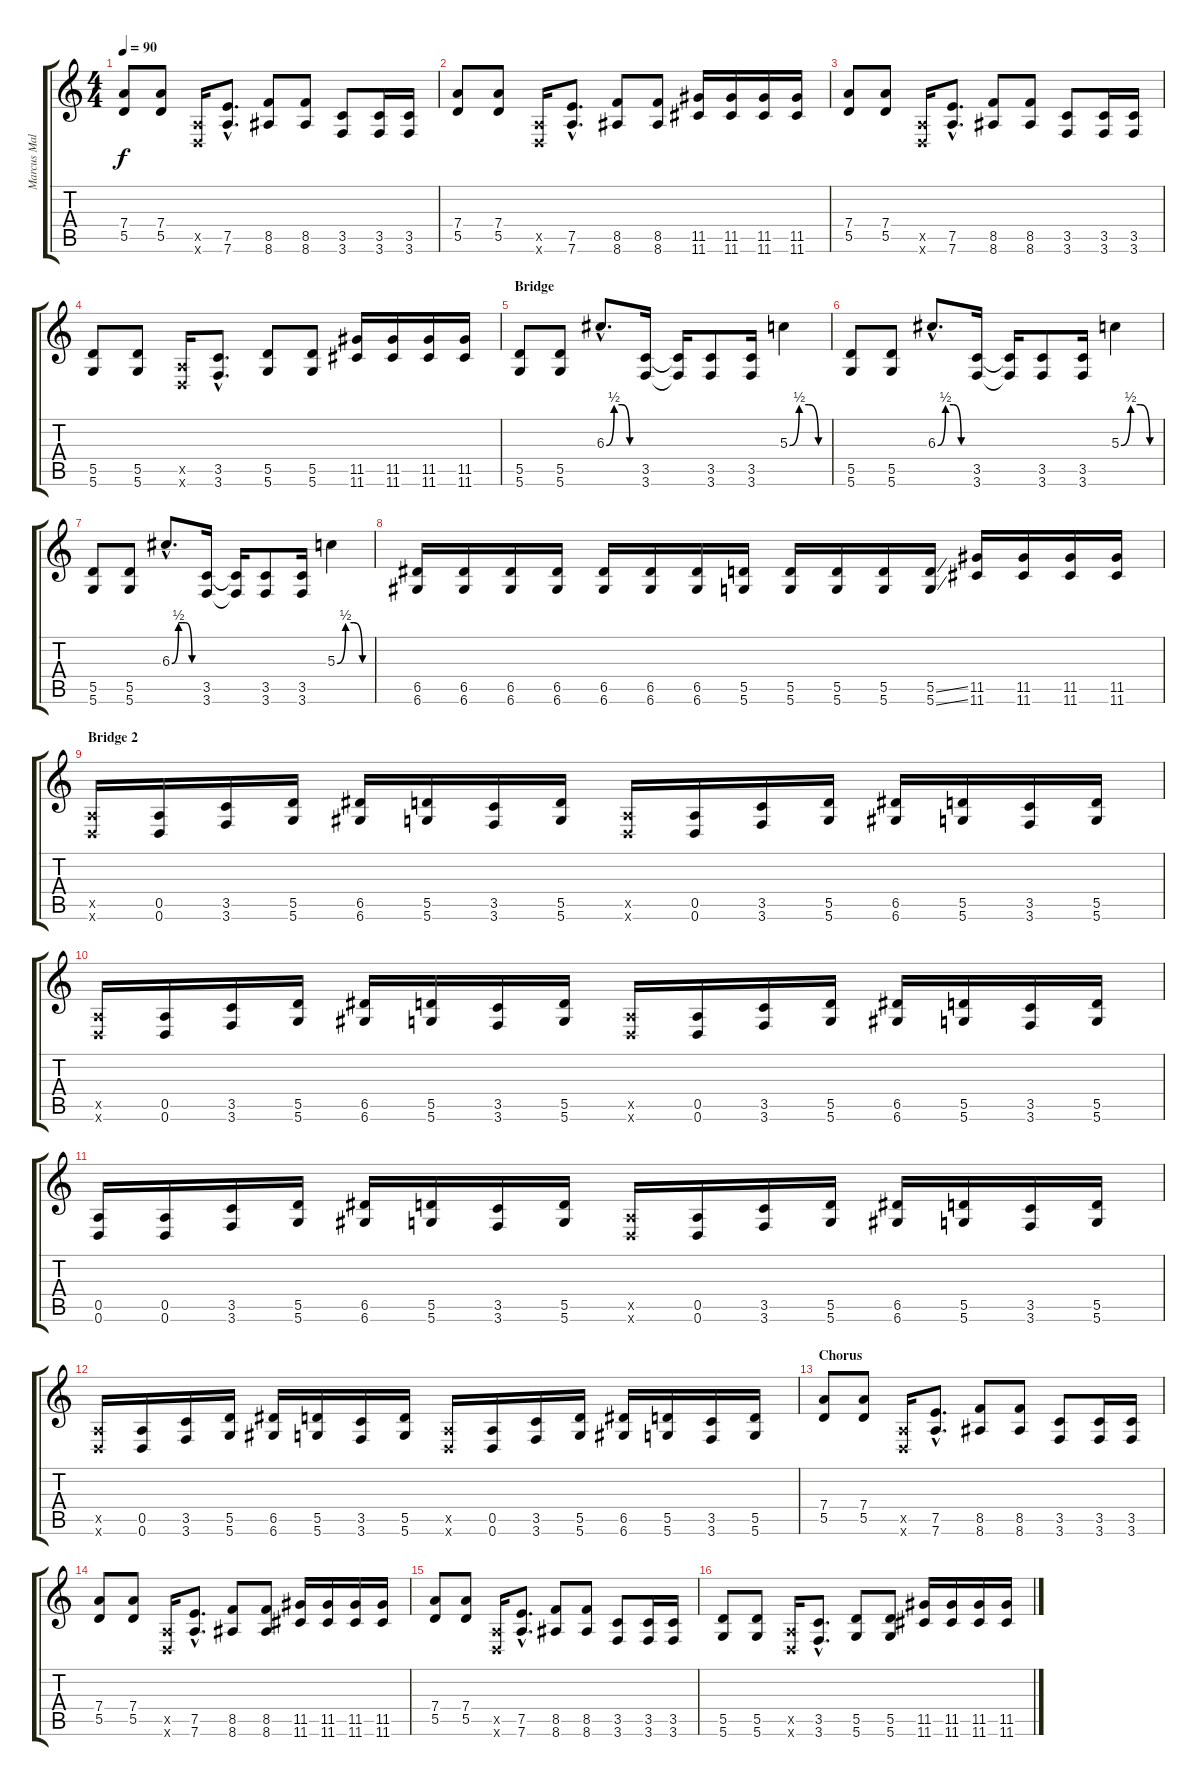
\track ("Marcus Malonely" "Marcus Mal") {instrument distortionguitar}
\staff {score tabs}
\tuning (E4 B3 G3 D3 A2 D2) {hide}
\ts (4 4)
\tempo 90
\clef g2
\ks c
(7.4 5.5).8{dy f} (7.4 5.5).8 (0.5{x} 0.6{x}).16 (7.5{hac} 7.6{hac}).8{d} (8.5 8.6).8 (8.5 8.6).8 (3.5 3.6).8 (3.5 3.6).16 (3.5 3.6).16 |
(7.4 5.5).8 (7.4 5.5).8 (0.5{x} 0.6{x}).16 (7.5{hac} 7.6{hac}).8{d} (8.5 8.6).8 (8.5 8.6).8 (11.5 11.6).16 (11.5 11.6).16 (11.5 11.6).16 (11.5 11.6).16 |
(7.4 5.5).8 (7.4 5.5).8 (0.5{x} 0.6{x}).16 (7.5{hac} 7.6{hac}).8{d} (8.5 8.6).8 (8.5 8.6).8 (3.5 3.6).8 (3.5 3.6).16 (3.5 3.6).16 |
(5.5 5.6).8 (5.5 5.6).8 (0.5{x} 0.6{x}).16 (3.5{hac} 3.6{hac}).8{d} (5.5 5.6).8 (5.5 5.6).8 (11.5 11.6).16 (11.5 11.6).16 (11.5 11.6).16 (11.5 11.6).16 |
\section ("" "Bridge")
(5.5 5.6).8 (5.5 5.6).8 6.3{be (custom 0 0 15 2 30 2 45 0 60 0) hac}.8{d} (3.5 3.6).16 (3.5{t} 3.6{t}).16 (3.5 3.6).8 (3.5 3.6).16 5.3{be (custom 0 0 15 2 30 2 45 0 60 0)}.4 |
(5.5 5.6).8 (5.5 5.6).8 6.3{be (custom 0 0 15 2 30 2 45 0 60 0) hac}.8{d} (3.5 3.6).16 (3.5{t} 3.6{t}).16 (3.5 3.6).8 (3.5 3.6).16 5.3{be (custom 0 0 15 2 30 2 45 0 60 0)}.4 |
(5.5 5.6).8 (5.5 5.6).8 6.3{be (custom 0 0 15 2 30 2 45 0 60 0) hac}.8{d} (3.5 3.6).16 (3.5{t} 3.6{t}).16 (3.5 3.6).8 (3.5 3.6).16 5.3{be (custom 0 0 15 2 30 2 45 0 60 0)}.4 |
(6.5 6.6).16 (6.5 6.6).16 (6.5 6.6).16 (6.5 6.6).16 (6.5 6.6).16 (6.5 6.6).16 (6.5 6.6).16 (5.5 5.6).16 (5.5 5.6).16 (5.5 5.6).16 (5.5 5.6).16 (5.5{ss} 5.6{ss}).16 (11.5 11.6).16 (11.5 11.6).16 (11.5 11.6).16 (11.5 11.6).16 |
\section ("" "Bridge 2")
(0.5{x} 0.6{x}).16 (0.5 0.6).16 (3.5 3.6).16 (5.5 5.6).16 (6.5 6.6).16 (5.5 5.6).16 (3.5 3.6).16 (5.5 5.6).16 (0.5{x} 0.6{x}).16 (0.5 0.6).16 (3.5 3.6).16 (5.5 5.6).16 (6.5 6.6).16 (5.5 5.6).16 (3.5 3.6).16 (5.5 5.6).16 |
(0.5{x} 0.6{x}).16 (0.5 0.6).16 (3.5 3.6).16 (5.5 5.6).16 (6.5 6.6).16 (5.5 5.6).16 (3.5 3.6).16 (5.5 5.6).16 (0.5{x} 0.6{x}).16 (0.5 0.6).16 (3.5 3.6).16 (5.5 5.6).16 (6.5 6.6).16 (5.5 5.6).16 (3.5 3.6).16 (5.5 5.6).16 |
(0.5 0.6).16 (0.5 0.6).16 (3.5 3.6).16 (5.5 5.6).16 (6.5 6.6).16 (5.5 5.6).16 (3.5 3.6).16 (5.5 5.6).16 (0.5{x} 0.6{x}).16 (0.5 0.6).16 (3.5 3.6).16 (5.5 5.6).16 (6.5 6.6).16 (5.5 5.6).16 (3.5 3.6).16 (5.5 5.6).16 |
(0.5{x} 0.6{x}).16 (0.5 0.6).16 (3.5 3.6).16 (5.5 5.6).16 (6.5 6.6).16 (5.5 5.6).16 (3.5 3.6).16 (5.5 5.6).16 (0.5{x} 0.6{x}).16 (0.5 0.6).16 (3.5 3.6).16 (5.5 5.6).16 (6.5 6.6).16 (5.5 5.6).16 (3.5 3.6).16 (5.5 5.6).16 |
\section ("" "Chorus")
(7.4 5.5).8 (7.4 5.5).8 (0.5{x} 0.6{x}).16 (7.5{hac} 7.6{hac}).8{d} (8.5 8.6).8 (8.5 8.6).8 (3.5 3.6).8 (3.5 3.6).16 (3.5 3.6).16 |
(7.4 5.5).8 (7.4 5.5).8 (0.5{x} 0.6{x}).16 (7.5{hac} 7.6{hac}).8{d} (8.5 8.6).8 (8.5 8.6).8 (11.5 11.6).16 (11.5 11.6).16 (11.5 11.6).16 (11.5 11.6).16 |
(7.4 5.5).8 (7.4 5.5).8 (0.5{x} 0.6{x}).16 (7.5{hac} 7.6{hac}).8{d} (8.5 8.6).8 (8.5 8.6).8 (3.5 3.6).8 (3.5 3.6).16 (3.5 3.6).16 |
(5.5 5.6).8 (5.5 5.6).8 (0.5{x} 0.6{x}).16 (3.5{hac} 3.6{hac}).8{d} (5.5 5.6).8 (5.5 5.6).8 (11.5 11.6).16 (11.5 11.6).16 (11.5 11.6).16 (11.5 11.6).16
